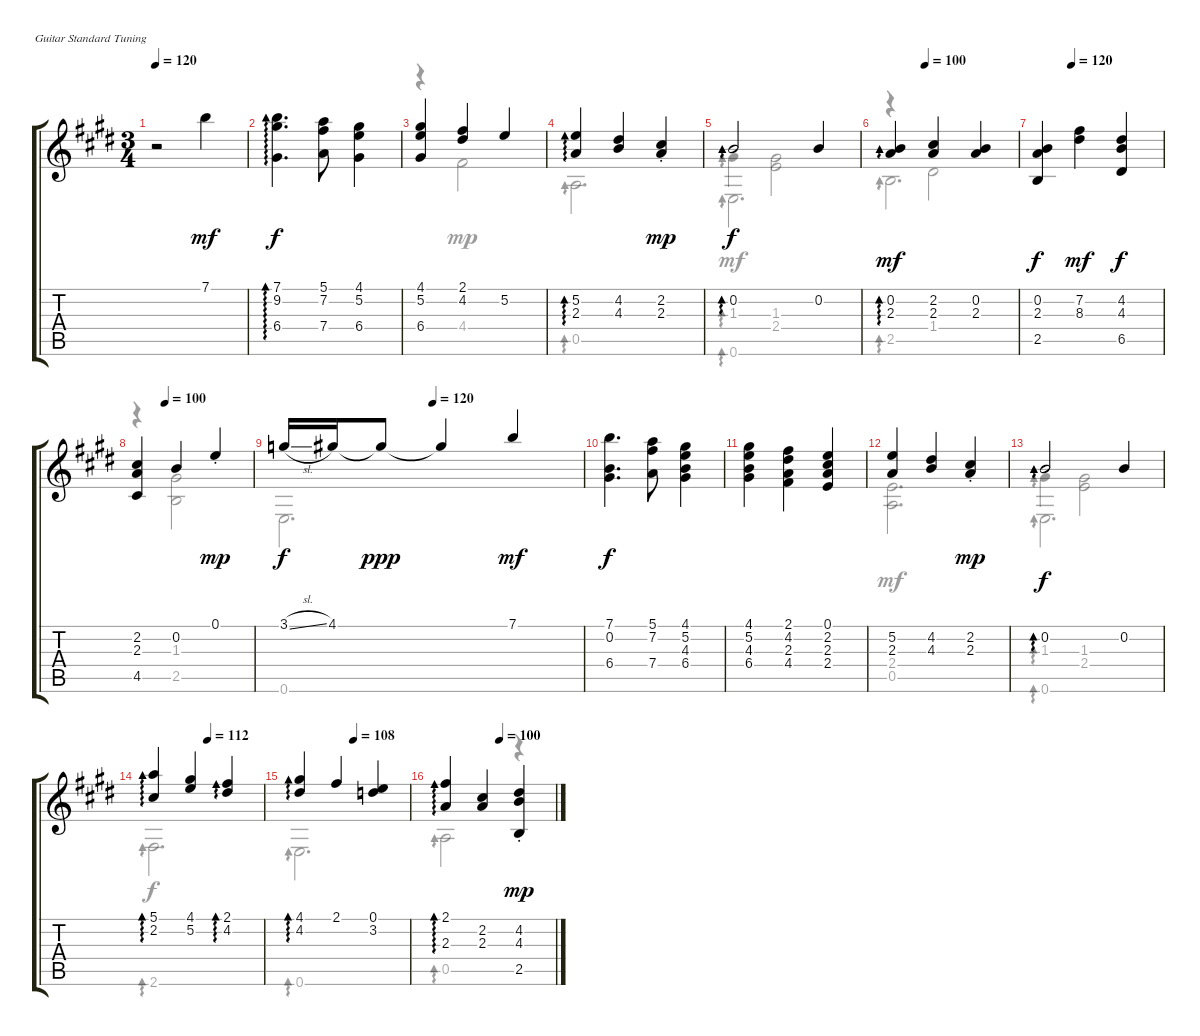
\bracketExtendMode groupsimilarinstruments
\firstSystemTrackNameOrientation horizontal
\otherSystemsTrackNameOrientation horizontal
\track "" {instrument acousticguitarnylon}
\staff {score tabs}
\tuning (E4 B3 G3 D3 A2 E2)
\voice
\ts (3 4)
\tempo 120
\clef g2
\ks e
r.2{dy mf instrument acousticguitarnylon} 7.1.4 |
(7.1 9.2 6.4).4{d ad 0 dy f} (5.1 7.2 7.4).8 (4.1 5.2 6.4).4 |
(4.1 5.2 6.4).4 (2.1 4.2).4 5.2.4 |
(5.2 2.3).4{ad 0} (4.2 4.3).4 (2.2{st} 2.3).4{dy mp} |
0.2.2{ad 0 dy f} 0.2.4 |
\tempo (100 0.25)
(0.2 2.3).4{ad 0 dy mf} (2.2 2.3).4 (0.2 2.3).4 |
\tempo (120 0.25)
(0.2 2.3 2.5).4{dy f} (7.2 8.3).4{dy mf} (4.2 4.3 6.5).4{dy f} |
\tempo (100 0.25)
(2.2 2.3 4.5).4 0.2.4 0.1{st}.4{dy mp} |
\tempo (120 0.5)
3.1{sl}.16{dy f} 4.1.16 4.1{t}.8{dy ppp} 4.1{t}.4 7.1.4{dy mf} |
(7.1 0.2 6.4).4{d dy f} (5.1 7.2 7.4).8 (4.1 5.2 4.3 6.4).4 |
(4.1 5.2 4.3 6.4).4 (2.1 4.2 2.3 4.4).4 (0.1 2.2 2.3 2.4).4 |
(5.2 2.3).4 (4.2 4.3).4 (2.2{st} 2.3).4{dy mp} |
0.2.2{ad 0 dy f} 0.2.4 |
\tempo (112 0.5)
(5.1 2.2).4{ad 0} (4.1 5.2).4 (2.1 4.2).4{ad 0} |
\tempo (108 0.5)
(4.1 4.2).4{ad 0} 2.1.4 (0.1 3.2).4 |
\tempo (100 0.5)
(2.1 2.3).4{ad 0} (2.2 2.3).4 (4.2{st} 4.3 2.5).4{dy mp}
\voice
\clef g2
\ottava regular
\simile none
\ks e
|
|
r.4 4.4.2 |
0.5.2{d ad 0} |
1.3.4{ad 0 dy mf} (1.3 2.4).2 |
r.4{ad 0} 1.4.2 |
|
r.4 (1.3 2.5).2 |
0.6.2{d dy f} |
|
|
(2.4 0.5).2{d dy mf} |
1.3.4{ad 0} (1.3 2.4).2 |
2.6.2{d ad 0 dy f} |
0.6.2{d ad 0} |
0.5.2{ad 0} r.4
\voice
\clef g2
\ottava regular
\simile none
\ks e
|
|
|
|
0.6.2{d ad 0} |
2.5.2{d ad 0} |
|
|
|
|
|
|
0.6.2{d ad 0} |
|
|
